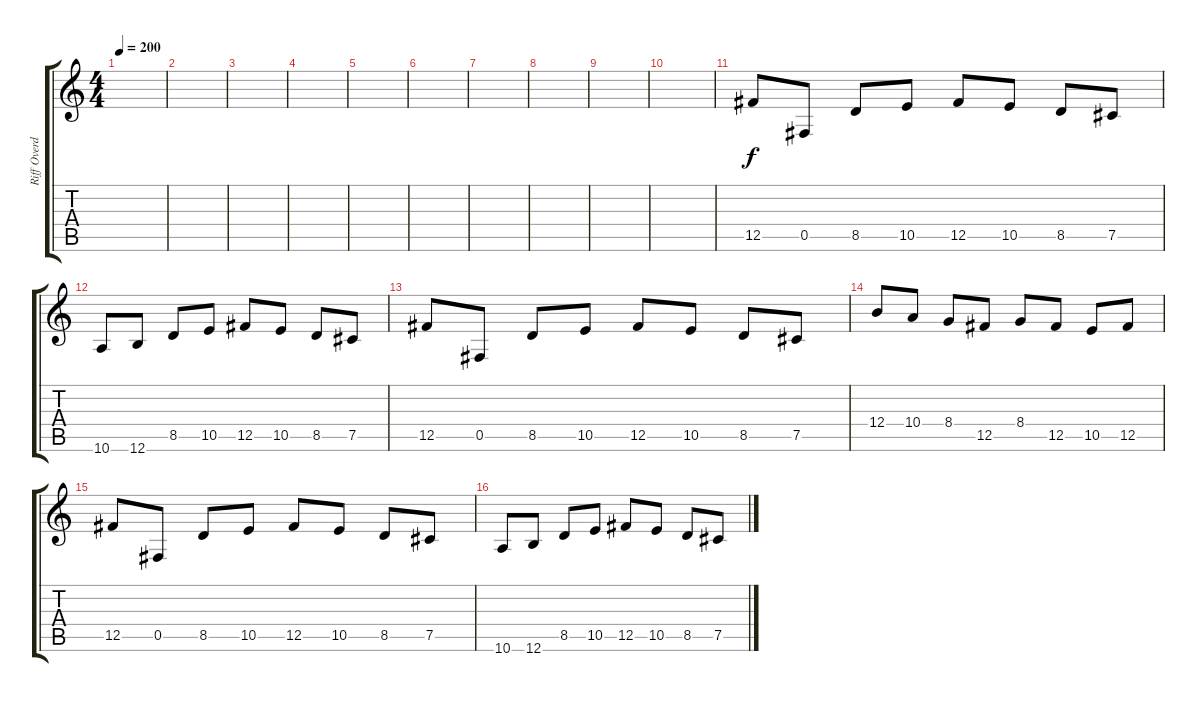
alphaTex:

\track ("Riff Overdub" "Riff Overd") {instrument distortionguitar}
\staff {score tabs}
\tuning (Db4 Ab3 E3 B2 Gb2 B1) {hide}
\ts (4 4)
\tempo 200
\clef g2
\ks c
|
|
|
|
|
|
|
|
|
|
12.5.8 0.5.8 8.5.8 10.5.8 12.5.8 10.5.8 8.5.8 7.5.8 |
10.6.8 12.6.8 8.5.8 10.5.8 12.5.8 10.5.8 8.5.8 7.5.8 |
12.5.8 0.5.8 8.5.8 10.5.8 12.5.8 10.5.8 8.5.8 7.5.8 |
12.4.8 10.4.8 8.4.8 12.5.8 8.4.8 12.5.8 10.5.8 12.5.8 |
12.5.8 0.5.8 8.5.8 10.5.8 12.5.8 10.5.8 8.5.8 7.5.8 |
10.6.8 12.6.8 8.5.8 10.5.8 12.5.8 10.5.8 8.5.8 7.5.8
